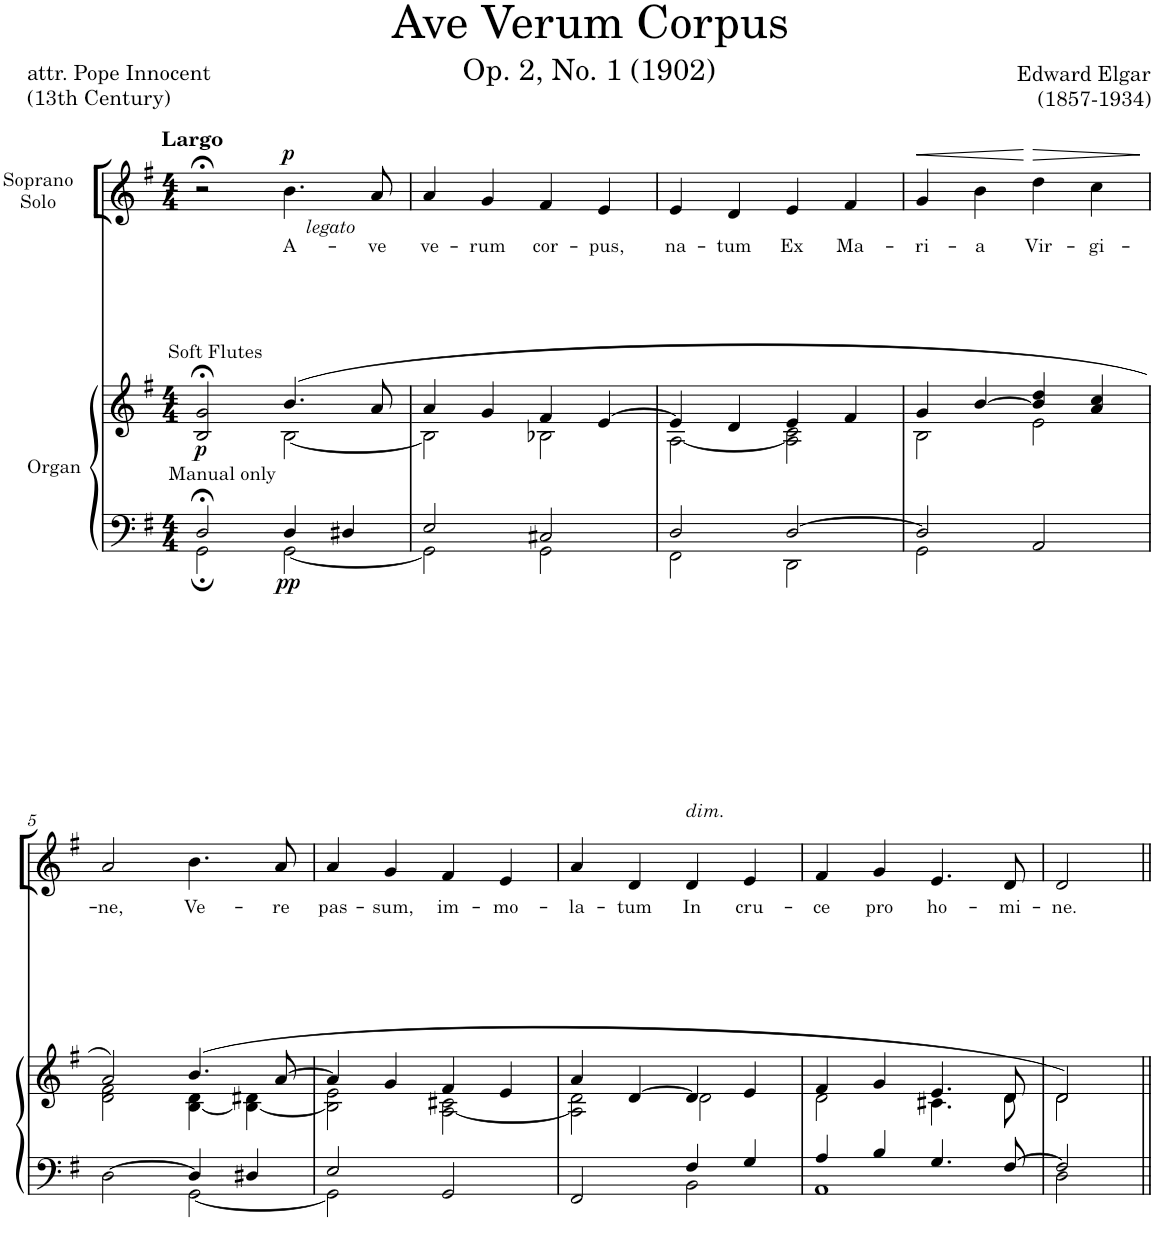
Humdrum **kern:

**kern	**kern	**dynam	**kern	**text	**dynam
*part2	*part2	*part2	*part1	*part1	*part1
*staff3	*staff2	*staff2/3	*staff1	*staff1	*staff1
*I"Organ	*	*	*I"sopran	*	*
*	*	*	*I'S	*	*
*clefF4	*clefG2	*	*clefG2	*	*
*k[f#]	*k[f#]	*	*k[f#]	*	*
*M4/4	*M4/4	*	*M4/4	*	*
=1	=1	=1	=1	=1	=1
*^	*^	*	*	*	*
!	!	!	!	!	!LO:TX:a:B:t=Largo	!	!
!	!	!	!	!	!LO:TX:a:t=Soprano	!	!
!	!	!	!	!	!LO:TX:a:t=Solo	!	!
!	!	!LO:TX:a:t=Soft Flutes	!	!	!	!	!
!LO:TX:a:t=Manual only	!	!	!	!	!	!	!
!	!	!	!	!LO:DY:b	!	!	!
2D;</	2GG;\	2B/;< 2g/;<	2ryy	p	2r;<	.	.
!	!	!	!	!	!LO:TX:b:i:t=legato	!	!
!	!	!	!	!LO:DY:b=2	!	!LO:LY:b	!LO:DY:a
4D/	[<2GG\	(4.b/	[<2B\	pp	4.b\	A-	p
4D#X/	.	.	.	.	.	.	.
!	!	!	!	!	!	!LO:LY:b	!
.	.	8a/	.	.	8a/	-ve	.
=2	=2	=2	=2	=2	=2	=2	=2
!	!	!	!	!	!	!LO:LY:b	!
2E/	2GG\]	4a/	2B\]	.	4a/	ve-	.
!	!	!	!	!	!	!LO:LY:b	!
.	.	4g/	.	.	4g/	-rum	.
!	!	!	!	!	!	!LO:LY:b	!
2C#X/	2GG\	4f#/	2B-X\	.	4f#/	cor-	.
!	!	!	!	!	!	!LO:LY:b	!
.	.	[>4e/	.	.	4e/	-pus,	.
=3	=3	=3	=3	=3	=3	=3	=3
!	!	!	!	!	!	!LO:LY:b	!
2D/	2FF#\	4e/]	[<2A\	.	4e/	na-	.
!	!	!	!	!	!	!LO:LY:b	!
.	.	4d/	.	.	4d/	-tum	.
!	!	!	!	!	!	!LO:LY:b	!
[>2D/	2DD\	4e/	2A\] 2c\	.	4e/	Ex	.
!	!	!	!	!	!	!LO:LY:b	!
.	.	4f#/	.	.	4f#/	Ma-	.
=4	=4	=4	=4	=4	=4	=4	=4
!	!	!	!	!	!	!LO:LY:b	!LO:HP:b
2D/]	2GG\	4g/	2B\	.	4g/	-ri-	<
!	!	!	!	!	!	!LO:LY:b	!
.	.	[>4b/	.	.	4b\	-a	.
!	!	!	!	!	!	!LO:LY:b	!LO:HP:n=1:b
2AA/	2ryy	4b/] 4dd/	2e\	.	4dd\	Vir-	[ >
!	!	!	!	!	!	!LO:LY:b	!
.	.	4a/ 4cc/	.	.	4cc\	-gi-	.
*v	*v	*	*	*	*	*	*
*	*v	*v	*	*	*	*
.	.	.	.	.	]
!!LO:LB:g=z
=5	=5	=5	=5	=5	=5
*^	*^	*	*	*	*
!	!	!	!	!	!	!LO:LY:b	!
[2D\	2ryy	2a/)	2d\ 2f#\	.	2a/	-ne,	.
!	!	!	!	!	!	!LO:LY:b	!
4D/]	[2GG\	(4.b/	[4B\ 4d\	.	4.b\	Ve-	.
4D#X/	.	.	4B\_ 4d#X\	.	.	.	.
!	!	!	!	!	!	!LO:LY:b	!
.	.	[>8a/	.	.	8a/	-re	.
=6	=6	=6	=6	=6	=6	=6	=6
!	!	!	!	!	!	!LO:LY:b	!
2E/	2GG\]	4a/]	2B\] 2e\	.	4a/	pas-	.
!	!	!	!	!	!	!LO:LY:b	!
.	.	4g/	.	.	4g/	-sum,	.
!	!	!	!	!	!	!LO:LY:b	!
2GG/	2ryy	4f#/	[2A\ 2c#X\	.	4f#/	im-	.
!	!	!	!	!	!	!LO:LY:b	!
.	.	4e/	.	.	4e/	-mo-	.
=7	=7	=7	=7	=7	=7	=7	=7
!	!	!	!	!	!	!LO:LY:b	!
2FF#/	2ryy	4a/	2A\] 2d\	.	4a/	-la-	.
!	!	!	!	!	!	!LO:LY:b	!
.	.	[4d/	.	.	4d/	-tum	.
!	!	!	!	!	!LO:TX:a:i:t=dim.	!	!
!	!	!	!	!	!	!LO:LY:b	!
4F#/	2BB\	4d/]	2d\	.	4d/	In	.
!	!	!	!	!	!	!LO:LY:b	!
4G/	.	4e/	.	.	4e/	cru-	.
=8	=8	=8	=8	=8	=8	=8	=8
!	!	!	!	!	!	!LO:LY:b	!
4A/	1AA	4f#/	2d\	.	4f#/	-ce	.
!	!	!	!	!	!	!LO:LY:b	!
4B/	.	4g/	.	.	4g/	pro	.
!	!	!	!	!	!	!LO:LY:b	!
4.G/	.	4.e/	4.c#X\	.	4.e/	ho-	.
!	!	!	!	!	!	!LO:LY:b	!
[8F#/	.	8d/	8d\	.	8d/	-mi-	.
=9	=9	=9	=9	=9	=9	=9	=9
!	!	!	!	!	!	!LO:LY:b	!
2F#/]	2D\	2d/)	2d\	.	2d/	-ne.	.
*v	*v	*	*	*	*	*	*
*	*v	*v	*	*	*	*
=||	=||	=||	=||	=||	=||
*-	*-	*-	*-	*-	*-
